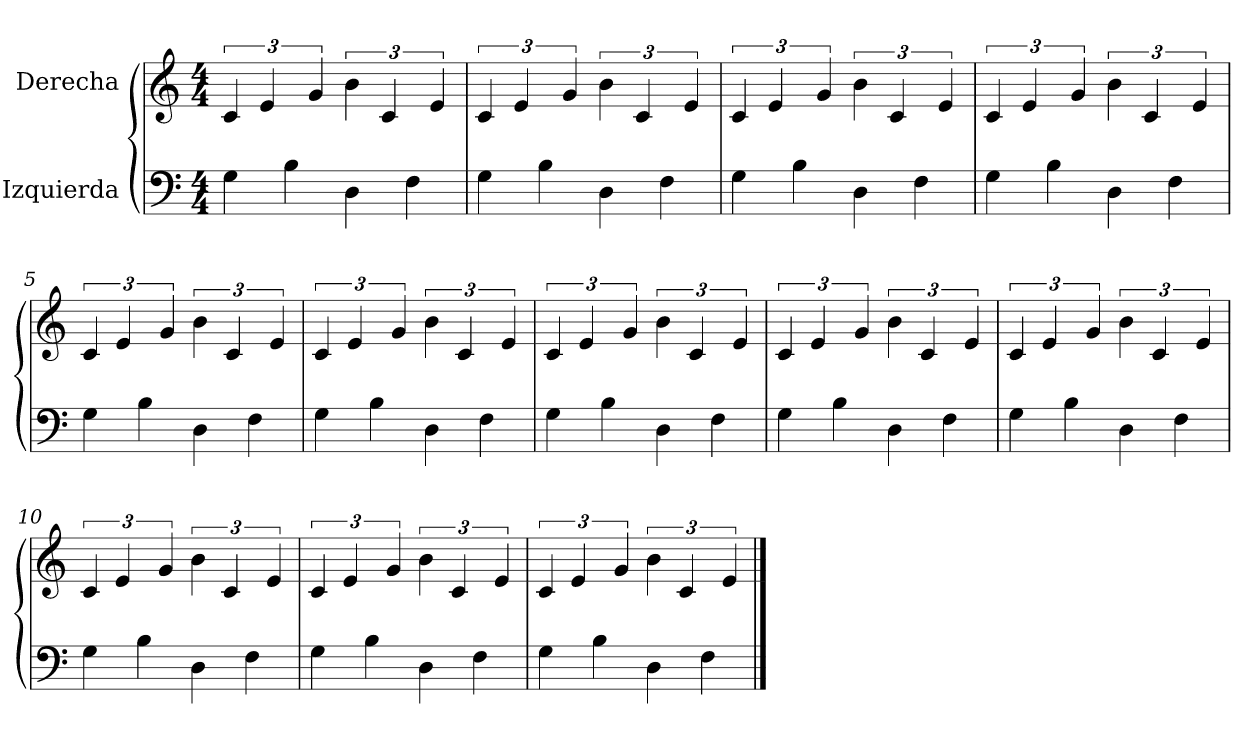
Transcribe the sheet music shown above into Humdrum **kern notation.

**kern	**kern
*part2	*part1
*staff2	*staff1
*I"Izquierda	*I"Derecha
*clefF4	*clefG2
*M4/4	*M4/4
*MM90	*MM90
=1	=1
4G	6c
.	6e
4B	.
.	6g
4D	6b
.	6c
4F	.
.	6e
=2	=2
4G	6c
.	6e
4B	.
.	6g
4D	6b
.	6c
4F	.
.	6e
=3	=3
4G	6c
.	6e
4B	.
.	6g
4D	6b
.	6c
4F	.
.	6e
=4	=4
4G	6c
.	6e
4B	.
.	6g
4D	6b
.	6c
4F	.
.	6e
=5	=5
4G	6c
.	6e
4B	.
.	6g
4D	6b
.	6c
4F	.
.	6e
=6	=6
4G	6c
.	6e
4B	.
.	6g
4D	6b
.	6c
4F	.
.	6e
=7	=7
4G	6c
.	6e
4B	.
.	6g
4D	6b
.	6c
4F	.
.	6e
=8	=8
4G	6c
.	6e
4B	.
.	6g
4D	6b
.	6c
4F	.
.	6e
=9	=9
4G	6c
.	6e
4B	.
.	6g
4D	6b
.	6c
4F	.
.	6e
=10	=10
4G	6c
.	6e
4B	.
.	6g
4D	6b
.	6c
4F	.
.	6e
=11	=11
4G	6c
.	6e
4B	.
.	6g
4D	6b
.	6c
4F	.
.	6e
=12	=12
4G	6c
.	6e
4B	.
.	6g
4D	6b
.	6c
4F	.
.	6e
==	==
*-	*-
